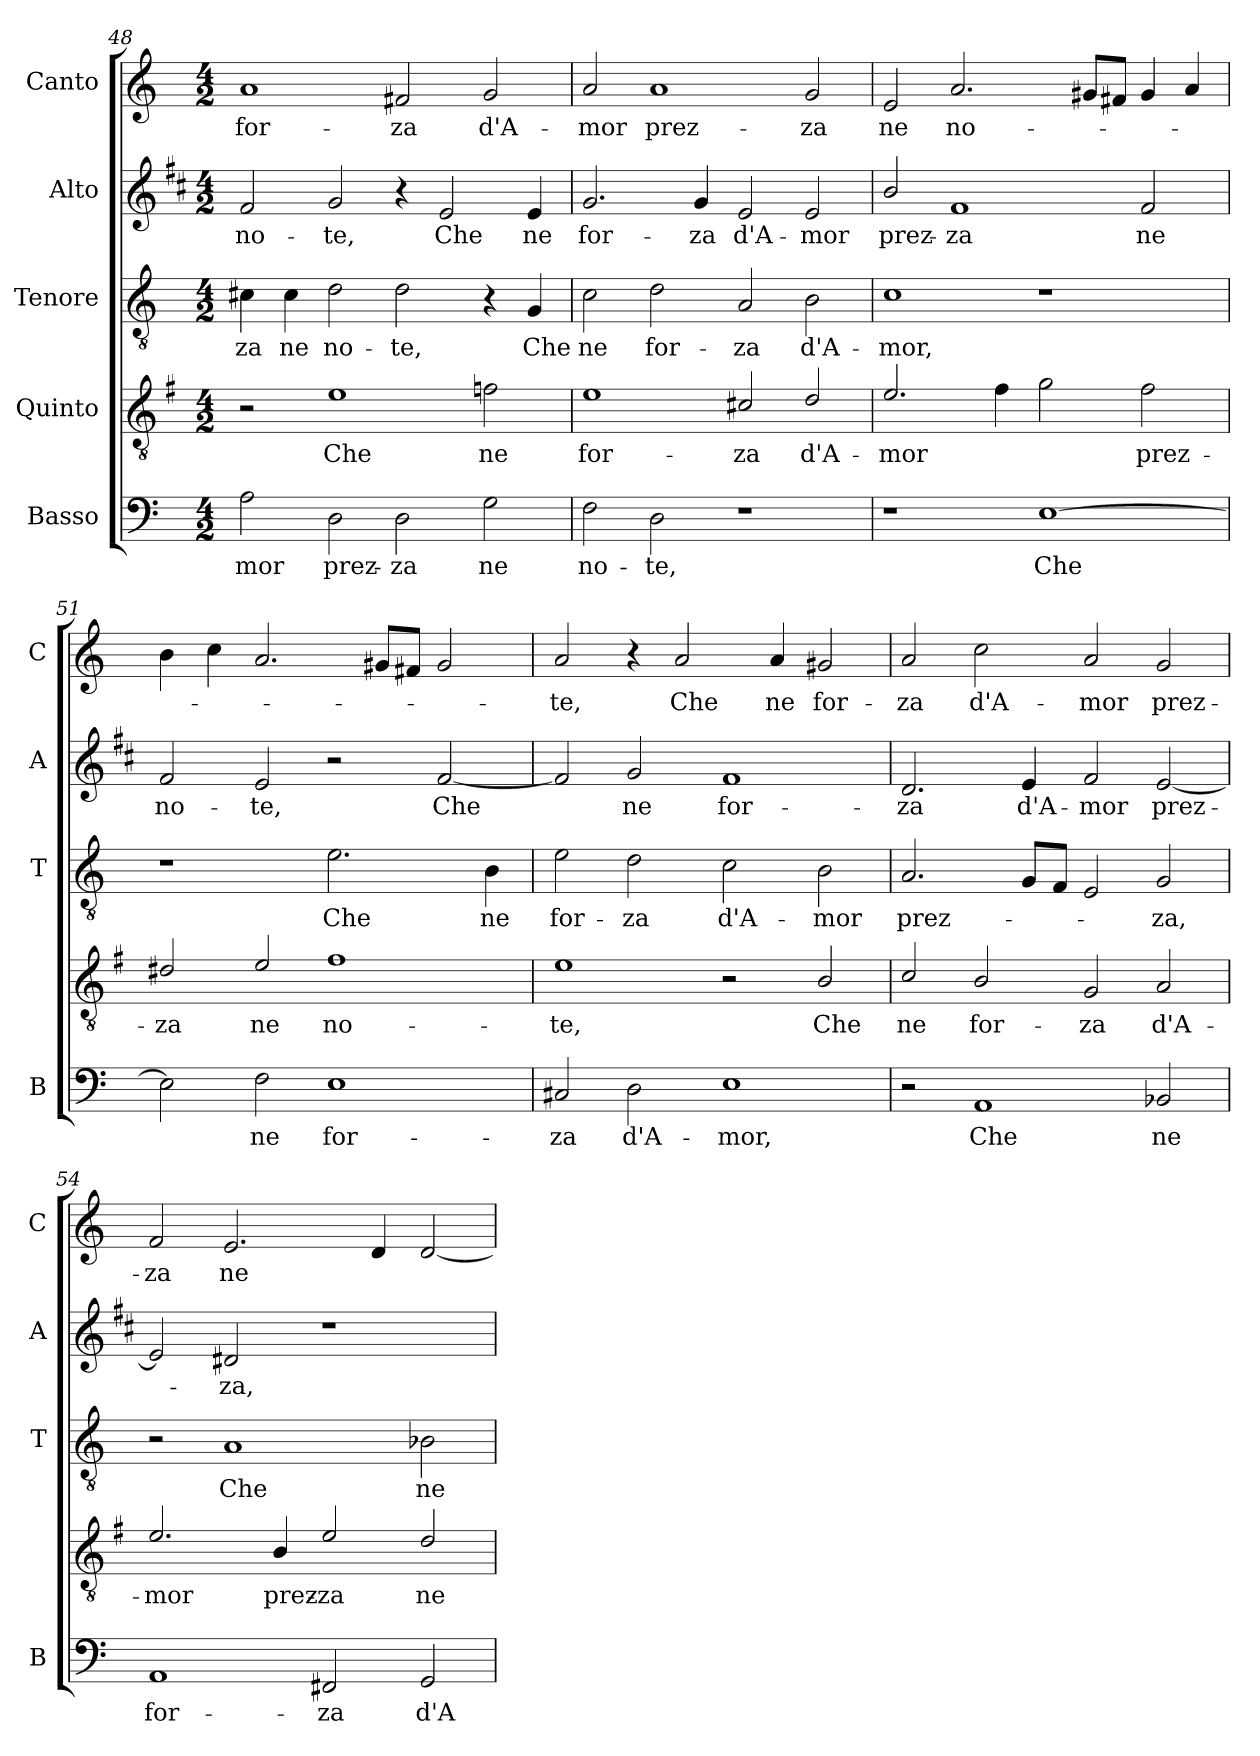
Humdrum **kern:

**kern	**text	**kern	**text	**kern	**text	**kern	**text	**kern	**text
*part5	*part5	*part4	*part4	*part3	*part3	*part2	*part2	*part1	*part1
*staff5	*staff5	*staff4	*staff4	*staff3	*staff3	*staff2	*staff2	*staff1	*staff1
*I"Basso	*	*I"Quinto	*	*I"Tenore	*	*I"Alto	*	*I"Canto	*
*I'B	*	*	*	*I'T	*	*I'A	*	*I'C	*
*clefF4	*	*clefGv2	*	*clefGv2	*	*clefG2	*	*clefG2	*
*	*	*ITrd4c7	*	*	*	*ITrd1c2	*	*	*
*k[]	*	*k[]	*	*k[]	*	*k[]	*	*k[]	*
*C:	*	*C:	*	*C:	*	*C:	*	*C:	*
*M4/2	*	*M4/2	*	*M4/2	*	*M4/2	*	*M4/2	*
=48	=48	=48	=48	=48	=48	=48	=48	=48	=48
!	!LO:LY:b	!	!	!	!LO:LY:b	!	!LO:LY:b	!	!LO:LY:b
2A\	-mor	2r	.	4c#X\	-za	2e/	no-	1a	for-
!	!	!	!	!	!LO:LY:b	!	!	!	!
.	.	.	.	4c#\	ne	.	.	.	.
!	!LO:LY:b	!	!LO:LY:b	!	!LO:LY:b	!	!LO:LY:b	!	!
2D\	prez-	1A	Che	2d\	no-	2f/	-te,	.	.
!	!LO:LY:b	!	!	!	!LO:LY:b	!	!	!	!LO:LY:b
2D\	-za	.	.	2d\	-te,	4r	.	2f#X/	-za
!	!	!	!	!	!	!	!LO:LY:b	!	!
.	.	.	.	.	.	2d/	Che	.	.
!	!LO:LY:b	!	!LO:LY:b	!	!	!	!	!	!LO:LY:b
2G\	ne	2B-X\	ne	4r	.	.	.	2g/	d'A-
!	!	!	!	!	!LO:LY:b	!	!LO:LY:b	!	!
.	.	.	.	4G/	Che	4d/	ne	.	.
!!LO:PB:g=z
=49	=49	=49	=49	=49	=49	=49	=49	=49	=49
!	!LO:LY:b	!	!LO:LY:b	!	!LO:LY:b	!	!LO:LY:b	!	!LO:LY:b
2F\	no-	1A	for-	2c\	ne	2.f/	for-	2a/	-mor
!	!LO:LY:b	!	!	!	!LO:LY:b	!	!	!	!LO:LY:b
2D\	-te,	.	.	2d\	for-	.	.	1a	prez-
!	!	!	!	!	!	!	!LO:LY:b	!	!
.	.	.	.	.	.	4f/	-za	.	.
!	!	!	!LO:LY:b	!	!LO:LY:b	!	!LO:LY:b	!	!
1r	.	2F#X/	-za	2A/	-za	2d/	d'A-	.	.
!	!	!	!LO:LY:b	!	!LO:LY:b	!	!LO:LY:b	!	!LO:LY:b
.	.	2G/	d'A-	2B\	d'A-	2d/	-mor	2g/	-za
=50	=50	=50	=50	=50	=50	=50	=50	=50	=50
!	!	!	!LO:LY:b	!	!LO:LY:b	!	!LO:LY:b	!	!LO:LY:b
1r	.	2.A/	-mor	1c	-mor,	2a/	prez-	2e/	ne
!	!	!	!	!	!	!	!LO:LY:b	!	!LO:LY:b
.	.	.	.	.	.	1e	-za	2.a/	no-
.	.	4B\	.	.	.	.	.	.	.
!	!LO:LY:b	!	!	!	!	!	!	!	!
[1E	Che	2c\	.	1r	.	.	.	.	.
.	.	.	.	.	.	.	.	8g#X/L	.
.	.	.	.	.	.	.	.	8f#X/J	.
!	!	!	!LO:LY:b	!	!	!	!LO:LY:b	!	!
.	.	2B\	prez-	.	.	2e/	ne	4g#/	.
.	.	.	.	.	.	.	.	4a/	.
=51	=51	=51	=51	=51	=51	=51	=51	=51	=51
!	!	!	!LO:LY:b	!	!	!	!LO:LY:b	!	!
2E\]	.	2G#X/	-za	1r	.	2e/	no-	4b\	.
.	.	.	.	.	.	.	.	4cc\	.
!	!LO:LY:b	!	!LO:LY:b	!	!	!	!LO:LY:b	!	!
2F\	ne	2A/	ne	.	.	2d/	-te,	2.a/	.
!	!LO:LY:b	!	!LO:LY:b	!	!LO:LY:b	!	!	!	!
1E	for-	1B	no-	2.e\	Che	2r	.	.	.
.	.	.	.	.	.	.	.	8g#X/L	.
.	.	.	.	.	.	.	.	8f#X/J	.
!	!	!	!	!	!	!	!LO:LY:b	!	!
.	.	.	.	.	.	[2e/	Che	2g#/	.
!	!	!	!	!	!LO:LY:b	!	!	!	!
.	.	.	.	4B\	ne	.	.	.	.
=52	=52	=52	=52	=52	=52	=52	=52	=52	=52
!	!LO:LY:b	!	!LO:LY:b	!	!LO:LY:b	!	!	!	!LO:LY:b
2C#X/	-za	1A	-te,	2e\	for-	2e/]	.	2a/	-te,
!	!LO:LY:b	!	!	!	!LO:LY:b	!	!LO:LY:b	!	!
2D\	d'A-	.	.	2d\	-za	2f/	ne	4r	.
!	!	!	!	!	!	!	!	!	!LO:LY:b
.	.	.	.	.	.	.	.	2a/	Che
!	!LO:LY:b	!	!	!	!LO:LY:b	!	!LO:LY:b	!	!
1E	-mor,	2r	.	2c\	d'A-	1e	for-	.	.
!	!	!	!	!	!	!	!	!	!LO:LY:b
.	.	.	.	.	.	.	.	4a/	ne
!	!	!	!LO:LY:b	!	!LO:LY:b	!	!	!	!LO:LY:b
.	.	2E/	Che	2B\	-mor	.	.	2g#X/	for-
!!LO:LB:g=z
=53	=53	=53	=53	=53	=53	=53	=53	=53	=53
!	!	!	!LO:LY:b	!	!LO:LY:b	!	!LO:LY:b	!	!LO:LY:b
2r	.	2F/	ne	2.A/	prez-	2.c/	-za	2a/	-za
!	!LO:LY:b	!	!LO:LY:b	!	!	!	!	!	!LO:LY:b
1AA	Che	2E/	for-	.	.	.	.	2cc\	d'A-
!	!	!	!	!	!	!	!LO:LY:b	!	!
.	.	.	.	8G/L	.	4d/	d'A-	.	.
.	.	.	.	8F/J	.	.	.	.	.
!	!	!	!LO:LY:b	!	!	!	!LO:LY:b	!	!LO:LY:b
.	.	2C/	-za	2E/	.	2e/	-mor	2a/	-mor
!	!LO:LY:b	!	!LO:LY:b	!	!LO:LY:b	!	!LO:LY:b	!	!LO:LY:b
2BB-X/	ne	2D/	d'A-	2G/	-za,	[2d/	prez-	2g/	prez-
=54	=54	=54	=54	=54	=54	=54	=54	=54	=54
!	!LO:LY:b	!	!LO:LY:b	!	!	!	!	!	!LO:LY:b
1AA	for-	2.A/	-mor	2r	.	2d/]	.	2f/	-za
!	!	!	!	!	!LO:LY:b	!	!LO:LY:b	!	!LO:LY:b
.	.	.	.	1A	Che	2c#X/	-za,	2.e/	ne
!	!	!	!LO:LY:b	!	!	!	!	!	!
.	.	4E/	prez-	.	.	.	.	.	.
!	!LO:LY:b	!	!LO:LY:b	!	!	!	!	!	!
2FF#X/	-za	2A/	-za	.	.	1r	.	.	.
.	.	.	.	.	.	.	.	4d/	.
!	!LO:LY:b	!	!LO:LY:b	!	!LO:LY:b	!	!	!	!
2GG/	d'A-	2G/	ne	2B-X\	ne	.	.	[2d/	.
=	=	=	=	=	=	=	=	=	=
*-	*-	*-	*-	*-	*-	*-	*-	*-	*-
